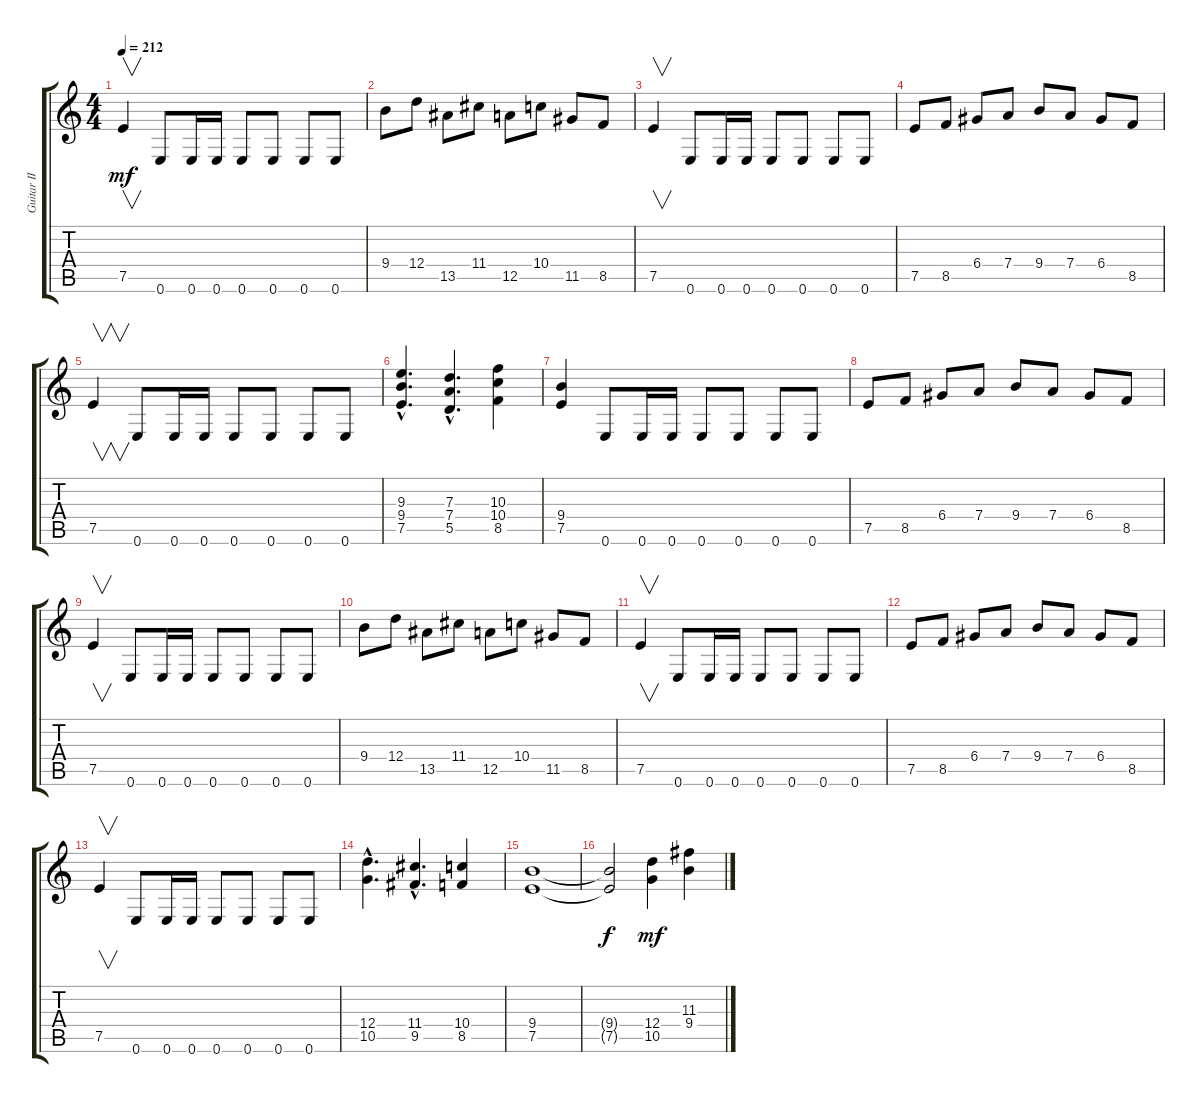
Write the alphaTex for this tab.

\track ("Guitar II" "Guitar II") {instrument distortionguitar}
\staff {score tabs}
\tuning (E4 B3 G3 D3 A2 E2) {hide}
\ts (4 4)
\tempo 212
\clef g2
\ks c
7.5.4{v dy mf} 0.6.8 0.6.16 0.6.16 0.6.8 0.6.8 0.6.8 0.6.8 |
9.4.8 12.4.8 13.5.8 11.4.8 12.5.8 10.4.8 11.5.8 8.5.8 |
7.5.4{v} 0.6.8 0.6.16 0.6.16 0.6.8 0.6.8 0.6.8 0.6.8 |
7.5.8 8.5.8 6.4.8 7.4.8 9.4.8 7.4.8 6.4.8 8.5.8 |
7.5.4{v} 0.6.8 0.6.16 0.6.16 0.6.8 0.6.8 0.6.8 0.6.8 |
(9.3{hac} 9.4{hac} 7.5{hac}).4{d} (7.3{hac} 7.4{hac} 5.5{hac}).4{d} (10.3 10.4 8.5).4 |
(9.4 7.5).4 0.6.8 0.6.16 0.6.16 0.6.8 0.6.8 0.6.8 0.6.8 |
7.5.8 8.5.8 6.4.8 7.4.8 9.4.8 7.4.8 6.4.8 8.5.8 |
7.5.4{v} 0.6.8 0.6.16 0.6.16 0.6.8 0.6.8 0.6.8 0.6.8 |
9.4.8 12.4.8 13.5.8 11.4.8 12.5.8 10.4.8 11.5.8 8.5.8 |
7.5.4{v} 0.6.8 0.6.16 0.6.16 0.6.8 0.6.8 0.6.8 0.6.8 |
7.5.8 8.5.8 6.4.8 7.4.8 9.4.8 7.4.8 6.4.8 8.5.8 |
7.5.4{v} 0.6.8 0.6.16 0.6.16 0.6.8 0.6.8 0.6.8 0.6.8 |
(12.4{hac} 10.5{hac}).4{d} (11.4{hac} 9.5{hac}).4{d} (10.4 8.5).4 |
(9.4 7.5).1 |
(9.4{t} 7.5{t}).2{dy f} (12.4 10.5).4{dy mf} (11.3 9.4).4
